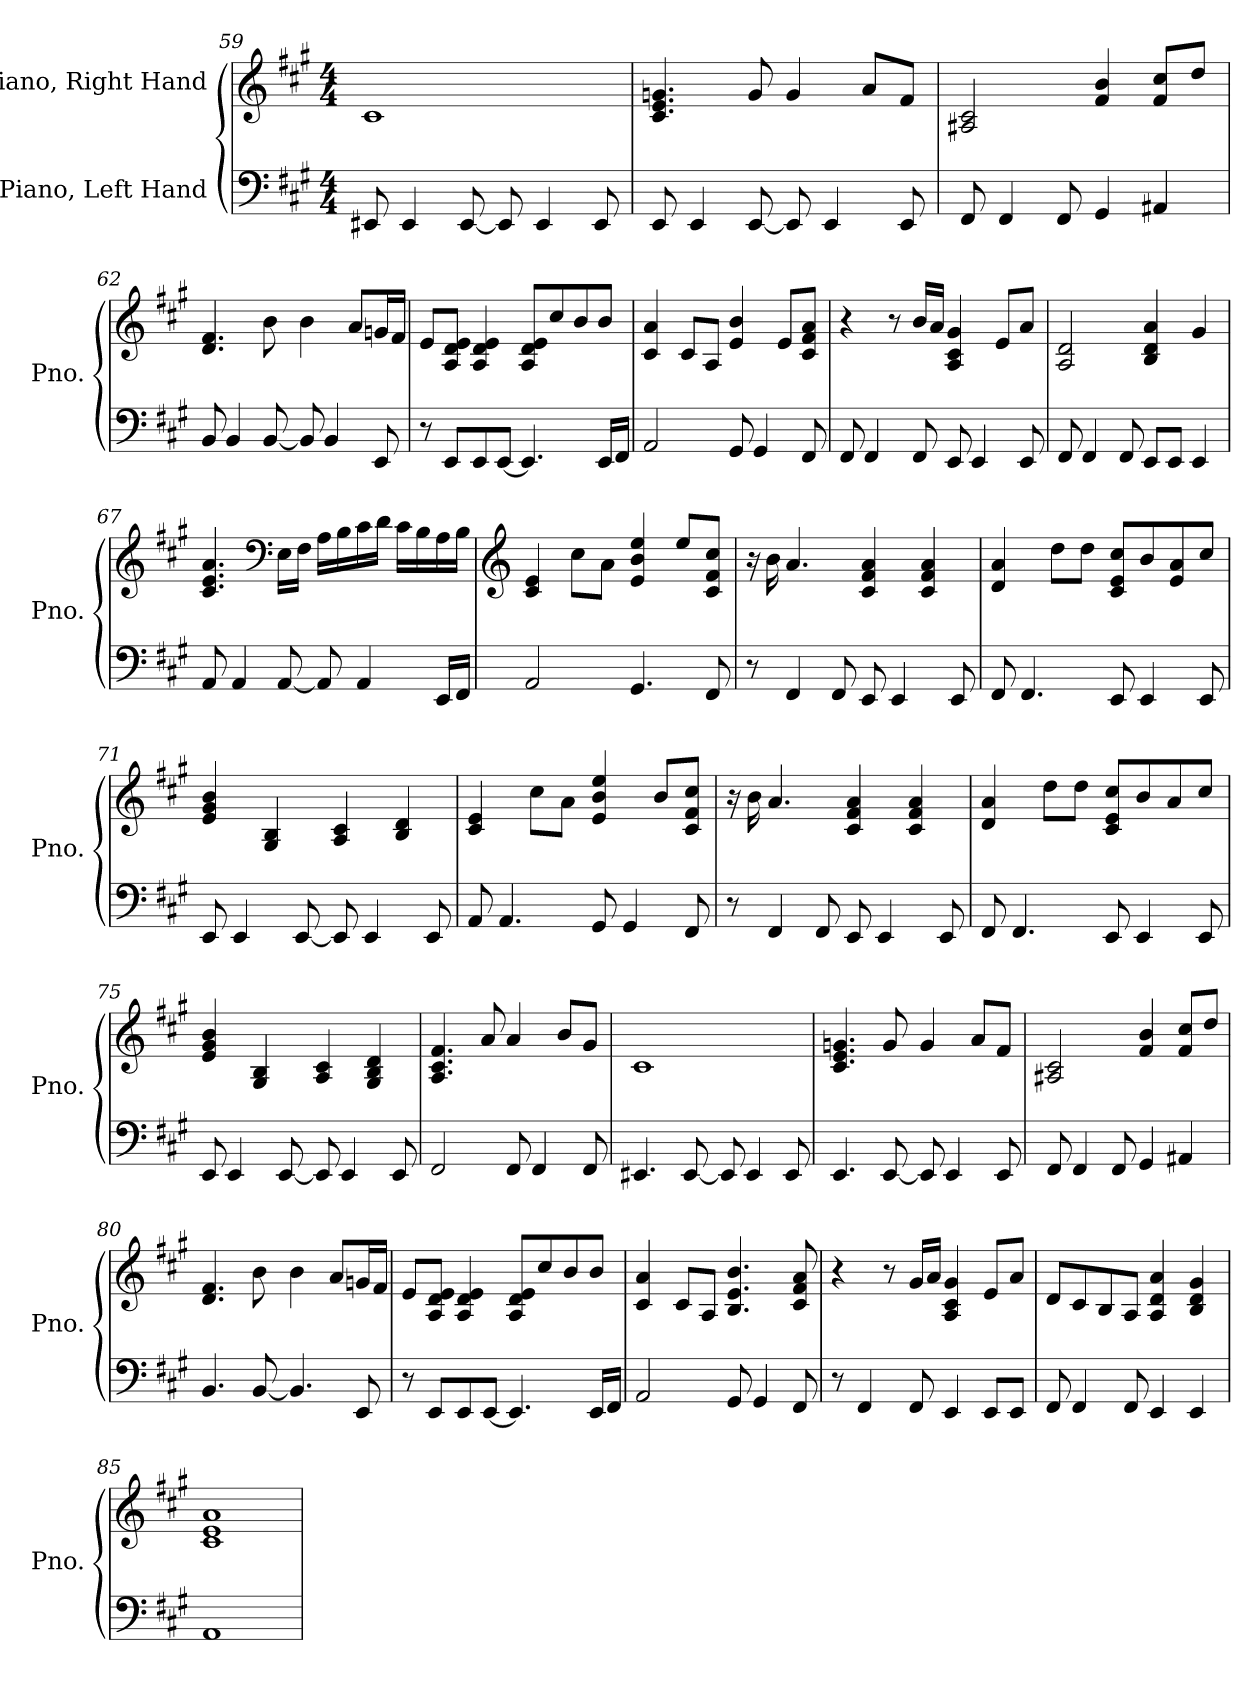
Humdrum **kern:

**kern	**kern
*part2	*part1
*staff2	*staff1
*I"Piano, Left Hand	*I"Piano, Right Hand
*I'Pno.	*I'Pno.
*clefF4	*clefG2
*k[f#c#g#]	*k[f#c#g#]
*M4/4	*M4/4
=59	=59
8EE#X/	1c#
4EE#/	.
[8EE#/	.
8EE#/]	.
4EE#/	.
8EE#/	.
=60	=60
8EE/	4.c#/ 4.e/ 4.gn/
4EE/	.
[8EE/	8g/
8EE/]	4g/
4EE/	.
.	8a/L
8EE/	8f#/J
=61	=61
8FF#/	2A#X/ 2c#/
4FF#/	.
8FF#/	.
4GG#/	4f#/ 4b/
4AA#X/	8f#/ 8cc#/L
.	8dd/J
!!LO:LB:g=z
=62	=62
8BB/	4.d/ 4.f#/
4BB/	.
[8BB/	8b\
8BB/]	4b\
4BB/	.
.	8a/L
8EE/	16gn/L
.	16f#/JJ
=63	=63
8r	8e/L
8EE/L	8A/ 8d/ 8e/J
8EE/	4A/ 4d/ 4e/
[8EE/J	.
4.EE/]	8A/ 8d/ 8e/L
.	8cc#/
.	8b/
16EE/LL	8b/J
16FF#/JJ	.
=64	=64
2AA/	4c#/ 4a/
.	8c#/L
.	8A/J
8GG#/	4e/ 4b/
4GG#/	.
.	8e/L
8FF#/	8c#/ 8f#/ 8a/J
=65	=65
8FF#/	4r
4FF#/	.
.	8r
8FF#/	16b/LL
.	16a/JJ
8EE/	4A/ 4c#/ 4g#/
4EE/	.
.	8e/L
8EE/	8a/J
!!LO:LB:g=z
=66	=66
8FF#/	2A/ 2d/
4FF#/	.
8FF#/	.
8EE/L	4B/ 4d/ 4a/
8EE/J	.
4EE/	4g#/
=67	=67
8AA/	4.c#/ 4.e/ 4.a/
4AA/	.
*	*clefF4
[8AA/	16E\LL
.	16F#\JJ
8AA/]	16A\LL
.	16B\
4AA/	16c#\
.	16d\JJ
.	16c#\LL
.	16B\
16EE/LL	16A\
16FF#/JJ	16B\JJ
=68	=68
*	*clefG2
2AA/	4c#/ 4e/
.	8cc#\L
.	8a\J
4.GG#/	4e/ 4b/ 4ee/
.	8ee/L
8FF#/	8c#/ 8f#/ 8cc#/J
=69	=69
8r	16r
.	16b\
4FF#/	4.a/
8FF#/	.
8EE/	4c#/ 4f#/ 4a/
4EE/	.
.	4c#/ 4f#/ 4a/
8EE/	.
!!LO:LB:g=z
=70	=70
8FF#/	4d/ 4a/
4.FF#/	.
.	8dd\L
.	8dd\J
8EE/	8c#/ 8e/ 8cc#/L
4EE/	8b/
.	8e/ 8a/
8EE/	8cc#/J
=71	=71
8EE/	4e/ 4g#/ 4b/
4EE/	.
.	4G#/ 4B/
[8EE/	.
8EE/]	4A/ 4c#/
4EE/	.
.	4B/ 4d/
8EE/	.
=72	=72
8AA/	4c#/ 4e/
4.AA/	.
.	8cc#\L
.	8a\J
8GG#/	4e/ 4b/ 4ee/
4GG#/	.
.	8b/L
8FF#/	8c#/ 8f#/ 8cc#/J
=73	=73
8r	16r
.	16b\
4FF#/	4.a/
8FF#/	.
8EE/	4c#/ 4f#/ 4a/
4EE/	.
.	4c#/ 4f#/ 4a/
8EE/	.
!!LO:PB:g=z
=74	=74
8FF#/	4d/ 4a/
4.FF#/	.
.	8dd\L
.	8dd\J
8EE/	8c#/ 8e/ 8cc#/L
4EE/	8b/
.	8a/
8EE/	8cc#/J
=75	=75
8EE/	4e/ 4g#/ 4b/
4EE/	.
.	4G#/ 4B/
[8EE/	.
8EE/]	4A/ 4c#/
4EE/	.
.	4G#/ 4B/ 4d/
8EE/	.
=76	=76
2FF#/	4.A/ 4.c#/ 4.f#/
.	8a/
8FF#/	4a/
4FF#/	.
.	8b/L
8FF#/	8g#/J
=77	=77
4.EE#X/	1c#
[8EE#/	.
8EE#/]	.
4EE#/	.
8EE#/	.
!!LO:LB:g=z
=78	=78
4.EE/	4.c#/ 4.e/ 4.gn/
[8EE/	8g/
8EE/]	4g/
4EE/	.
.	8a/L
8EE/	8f#/J
=79	=79
8FF#/	2A#X/ 2c#/
4FF#/	.
8FF#/	.
4GG#/	4f#/ 4b/
4AA#X/	8f#/ 8cc#/L
.	8dd/J
=80	=80
4.BB/	4.d/ 4.f#/
[8BB/	8b\
4.BB/]	4b\
.	8a/L
8EE/	16gn/L
.	16f#/JJ
=81	=81
8r	8e/L
8EE/L	8A/ 8d/ 8e/J
8EE/	4A/ 4d/ 4e/
[8EE/J	.
4.EE/]	8A/ 8d/ 8e/L
.	8cc#/
.	8b/
16EE/LL	8b/J
16FF#/JJ	.
!!LO:LB:g=z
=82	=82
2AA/	4c#/ 4a/
.	8c#/L
.	8A/J
8GG#/	4.B/ 4.e/ 4.b/
4GG#/	.
8FF#/	8c#/ 8f#/ 8a/
=83	=83
8r	4r
4FF#/	.
.	8r
8FF#/	16g#/LL
.	16a/JJ
4EE/	4A/ 4c#/ 4g#/
8EE/L	8e/L
8EE/J	8a/J
=84	=84
8FF#/	8d/L
4FF#/	8c#/
.	8B/
8FF#/	8A/J
4EE/	4A/ 4d/ 4a/
4EE/	4B/ 4d/ 4g#/
=85	=85
1AA	1c# 1e 1a
=	=
*-	*-
